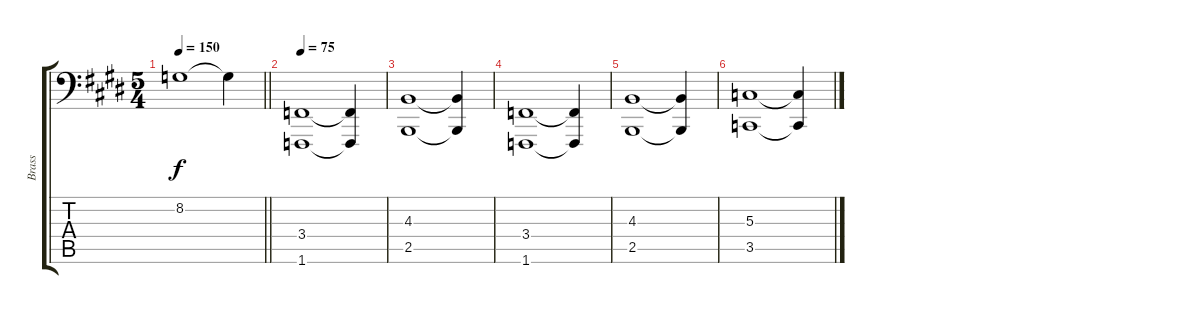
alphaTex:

\track ("Brass" "Brass") {instrument frenchhorn}
\staff {score tabs}
\tuning (E3 B2 G2 D2 A1 E1) {hide}
\ts (5 4)
\tempo 150
\clef f4
\barLineRight lightlight
\ks c#minor
8.2{t}.1{dy f} 8.2{t}.4 |
\section ("" "")
\tempo 75
(3.4 1.6).1 (3.4{t} 1.6{t}).4 |
(4.3 2.5).1 (4.3{t} 2.5{t}).4 |
(3.4 1.6).1 (3.4{t} 1.6{t}).4 |
(4.3 2.5).1 (4.3{t} 2.5{t}).4 |
(5.3 3.5).1 (5.3{t} 3.5{t}).4
